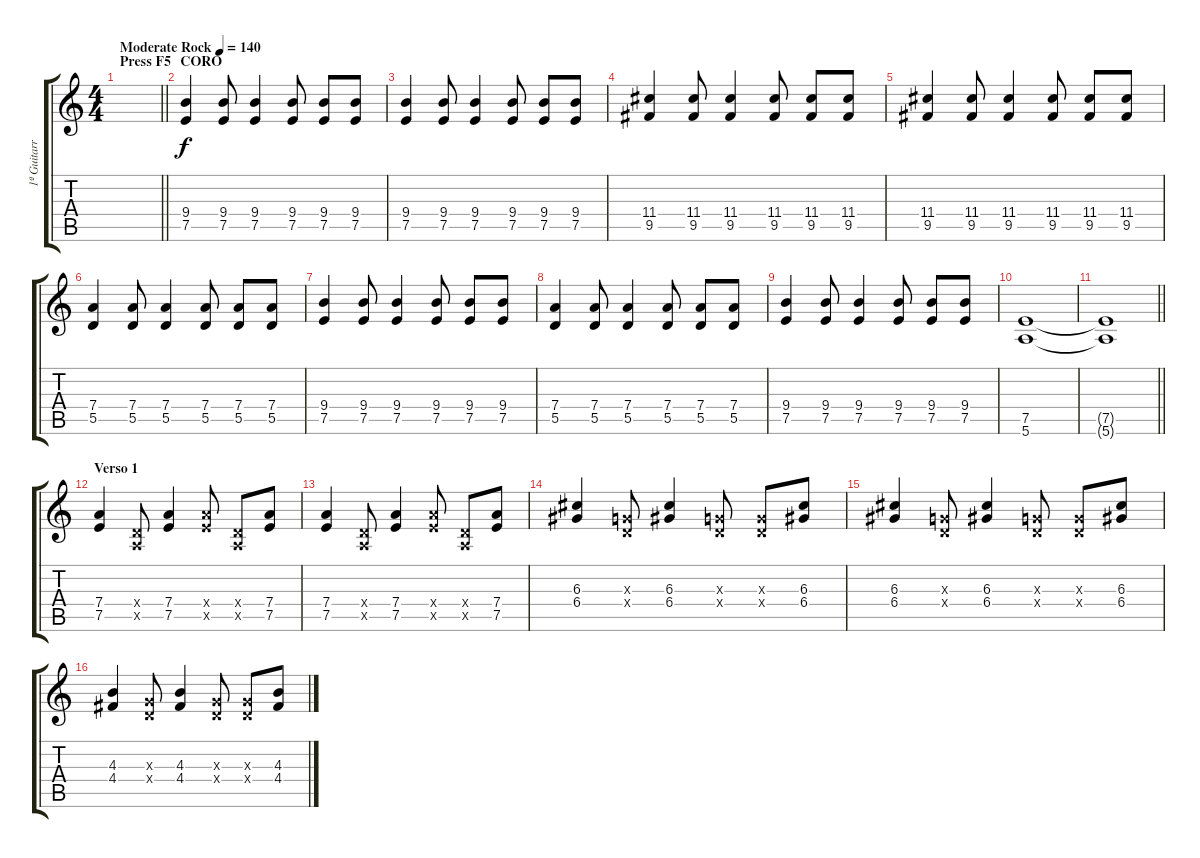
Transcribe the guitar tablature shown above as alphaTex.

\track ("1ª Guitarra" "1ª Guitarr") {instrument distortionguitar}
\staff {score tabs}
\tuning (E4 B3 G3 D3 A2 E2) {hide}
\ts (4 4)
\section ("" "Press F5")
\tempo (140 "Moderate Rock")
\clef g2
\barLineRight lightlight
\ks c
|
\section ("" "CORO")
(9.4 7.5).4 (9.4 7.5).8 (9.4 7.5).4 (9.4 7.5).8 (9.4 7.5).8 (9.4 7.5).8 |
(9.4 7.5).4 (9.4 7.5).8 (9.4 7.5).4 (9.4 7.5).8 (9.4 7.5).8 (9.4 7.5).8 |
(11.4 9.5).4 (11.4 9.5).8 (11.4 9.5).4 (11.4 9.5).8 (11.4 9.5).8 (11.4 9.5).8 |
(11.4 9.5).4 (11.4 9.5).8 (11.4 9.5).4 (11.4 9.5).8 (11.4 9.5).8 (11.4 9.5).8 |
(7.4 5.5).4 (7.4 5.5).8 (7.4 5.5).4 (7.4 5.5).8 (7.4 5.5).8 (7.4 5.5).8 |
(9.4 7.5).4 (9.4 7.5).8 (9.4 7.5).4 (9.4 7.5).8 (9.4 7.5).8 (9.4 7.5).8 |
(7.4 5.5).4 (7.4 5.5).8 (7.4 5.5).4 (7.4 5.5).8 (7.4 5.5).8 (7.4 5.5).8 |
(9.4 7.5).4 (9.4 7.5).8 (9.4 7.5).4 (9.4 7.5).8 (9.4 7.5).8 (9.4 7.5).8 |
(7.5 5.6).1 |
\barLineRight lightlight
(7.5{t} 5.6{t}).1 |
\section ("" "Verso 1")
(7.4 7.5).4 (0.4{x} 0.5{x}).8 (7.4 7.5).4 (7.4{x} 7.5{x}).8 (0.4{x} 0.5{x}).8 (7.4 7.5).8 |
(7.4 7.5).4 (0.4{x} 0.5{x}).8 (7.4 7.5).4 (7.4{x} 7.5{x}).8 (0.4{x} 0.5{x}).8 (7.4 7.5).8 |
(6.3 6.4).4 (0.3{x} 0.4{x}).8 (6.3 6.4).4 (0.3{x} 0.4{x}).8 (0.3{x} 0.4{x}).8 (6.3 6.4).8 |
(6.3 6.4).4 (0.3{x} 0.4{x}).8 (6.3 6.4).4 (0.3{x} 0.4{x}).8 (0.3{x} 0.4{x}).8 (6.3 6.4).8 |
(4.3 4.4).4 (0.3{x} 0.4{x}).8 (4.3 4.4).4 (0.3{x} 0.4{x}).8 (0.3{x} 0.4{x}).8 (4.3 4.4).8
